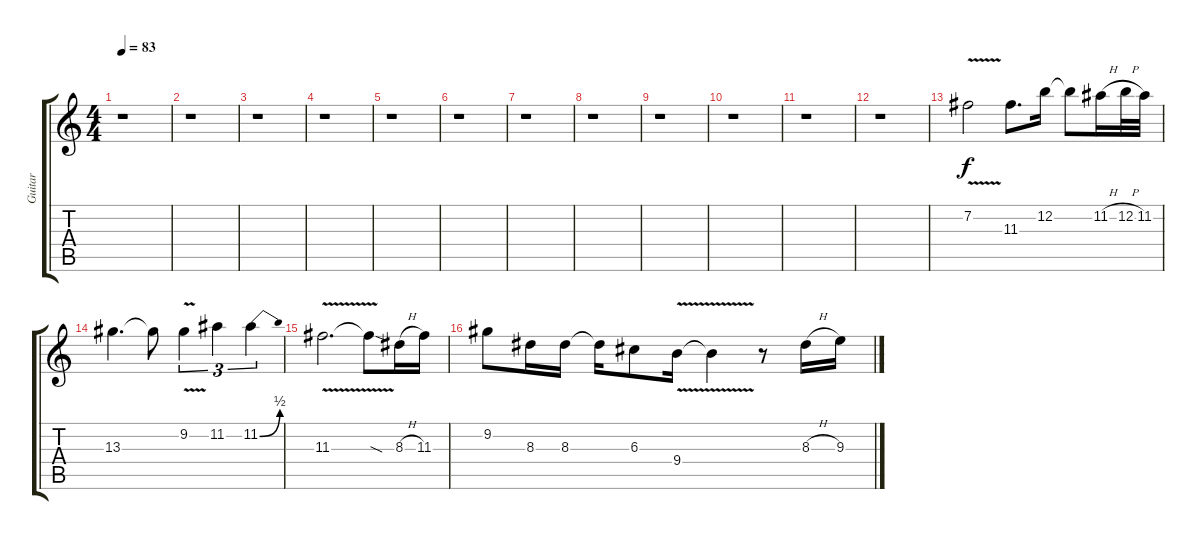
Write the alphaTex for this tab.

\track ("Guitar" "Guitar") {instrument distortionguitar}
\staff {score tabs}
\tuning (E4 B3 G3 D3 A2 E2) {hide}
\ts (4 4)
\tempo 83
\clef g2
\ks c
r.1{dy f} |
r.1 |
r.1 |
r.1 |
r.1 |
r.1 |
r.1 |
r.1 |
r.1 |
r.1 |
r.1 |
r.1 |
7.2{v}.2{volume 10} 11.3.8{d} 12.2.16 12.2{t}.8 11.2{h}.16 12.2{h}.32 11.2.32 |
13.3.4{d} 13.3{t}.8 9.2{v}.4{tu (3 2)} 11.2.4{tu (3 2)} 11.2{be (bend 0 0 60 2)}.4{tu (3 2)} |
11.3{v}.2{d} 11.3{sod t}.8 8.3{h}.16 11.3.16 |
9.2.8 8.3.16 8.3.16 8.3{t}.16 6.3.8 9.4{v}.16 9.4{t}.4 r.8 8.3{h}.16 9.3.16
